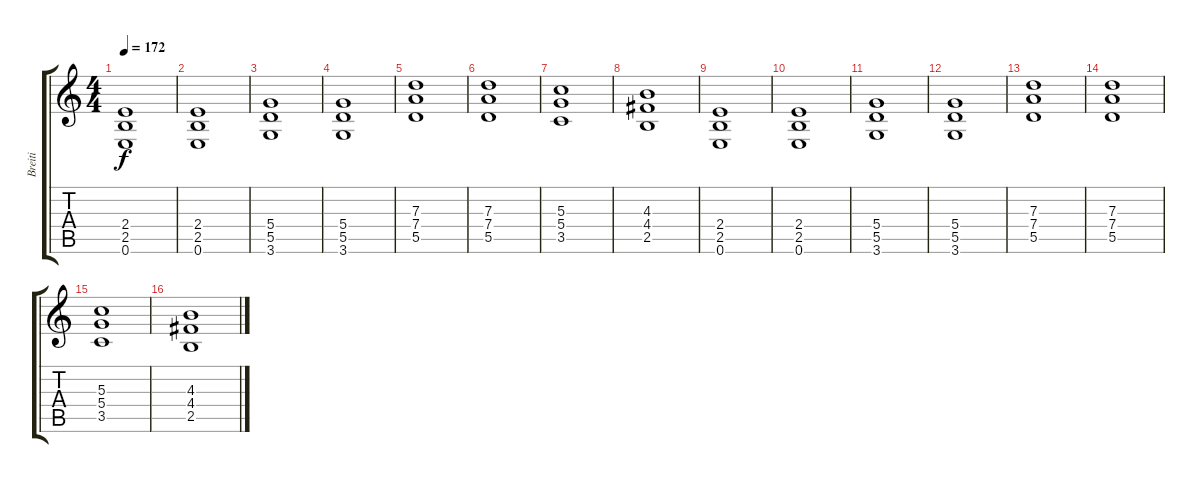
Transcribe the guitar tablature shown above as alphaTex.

\track ("Breiti" "Breiti") {instrument distortionguitar}
\staff {score tabs}
\tuning (E4 B3 G3 D3 A2 E2) {hide}
\ts (4 4)
\tempo 172
\clef g2
\ks c
(2.4 2.5 0.6).1{dy f} |
(2.4 2.5 0.6).1 |
(5.4 5.5 3.6).1 |
(5.4 5.5 3.6).1 |
(7.3 7.4 5.5).1 |
(7.3 7.4 5.5).1 |
(5.3 5.4 3.5).1 |
(4.3 4.4 2.5).1 |
(2.4 2.5 0.6).1 |
(2.4 2.5 0.6).1 |
(5.4 5.5 3.6).1 |
(5.4 5.5 3.6).1 |
(7.3 7.4 5.5).1 |
(7.3 7.4 5.5).1 |
(5.3 5.4 3.5).1 |
(4.3 4.4 2.5).1
